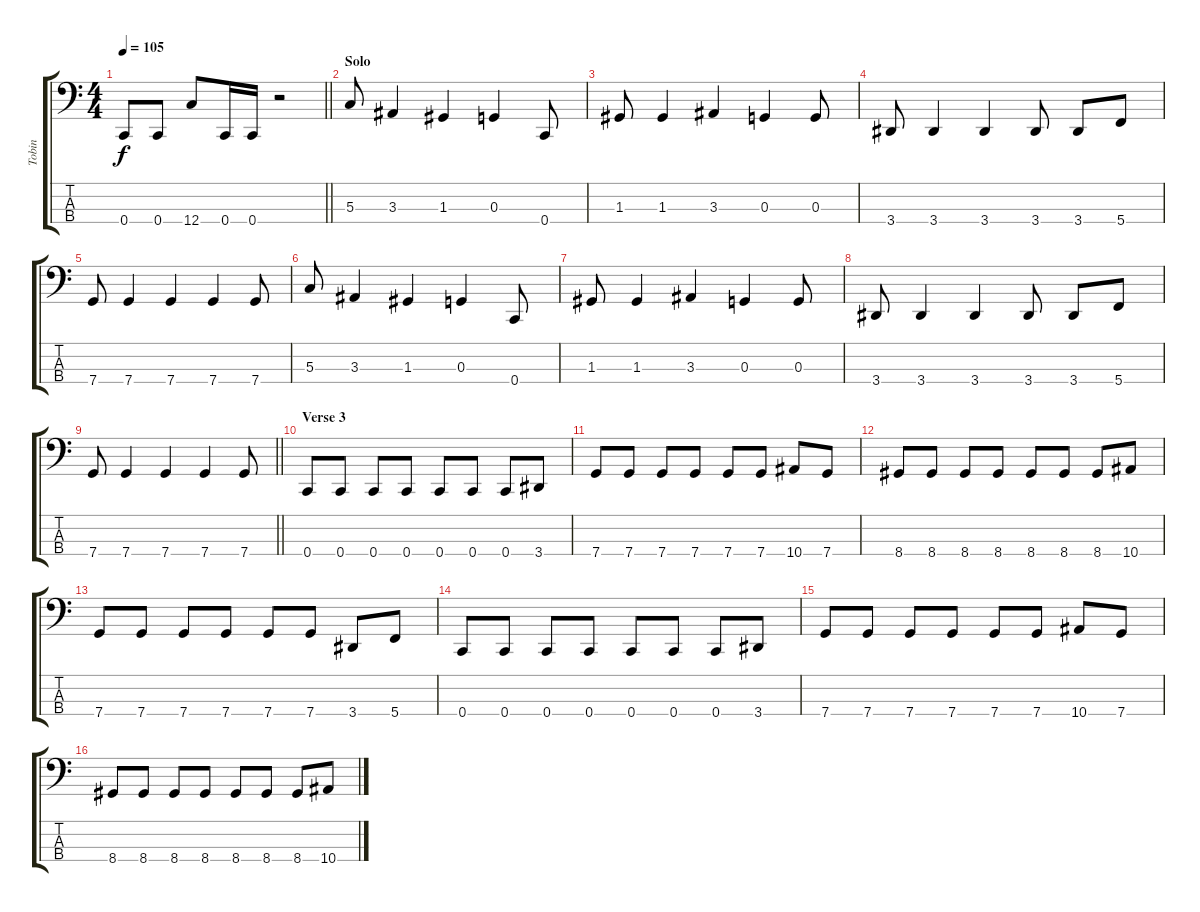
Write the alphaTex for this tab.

\track ("Tobin" "Tobin") {instrument electricbassfinger}
\staff {score tabs}
\tuning (F2 C2 G1 C1) {hide}
\ts (4 4)
\tempo 105
\clef f4
\barLineRight lightlight
\ks c
0.4.8{dy f} 0.4.8 12.4.8 0.4.16 0.4.16 r.2 |
\section ("" "Solo")
5.3.8{instrument electricbassfinger} 3.3.4 1.3.4 0.3.4 0.4.8 |
1.3.8 1.3.4 3.3.4 0.3.4 0.3.8 |
3.4.8 3.4.4 3.4.4 3.4.8 3.4.8 5.4.8 |
7.4.8 7.4.4 7.4.4 7.4.4 7.4.8 |
5.3.8 3.3.4 1.3.4 0.3.4 0.4.8 |
1.3.8 1.3.4 3.3.4 0.3.4 0.3.8 |
3.4.8 3.4.4 3.4.4 3.4.8 3.4.8 5.4.8 |
\barLineRight lightlight
7.4.8 7.4.4 7.4.4 7.4.4 7.4.8 |
\section ("" "Verse 3")
0.4.8 0.4.8 0.4.8 0.4.8 0.4.8 0.4.8 0.4.8 3.4.8 |
7.4.8 7.4.8 7.4.8 7.4.8 7.4.8 7.4.8 10.4.8 7.4.8 |
8.4.8 8.4.8 8.4.8 8.4.8 8.4.8 8.4.8 8.4.8 10.4.8 |
7.4.8 7.4.8 7.4.8 7.4.8 7.4.8 7.4.8 3.4.8 5.4.8 |
0.4.8 0.4.8 0.4.8 0.4.8 0.4.8 0.4.8 0.4.8 3.4.8 |
7.4.8 7.4.8 7.4.8 7.4.8 7.4.8 7.4.8 10.4.8 7.4.8 |
8.4.8 8.4.8 8.4.8 8.4.8 8.4.8 8.4.8 8.4.8 10.4.8
